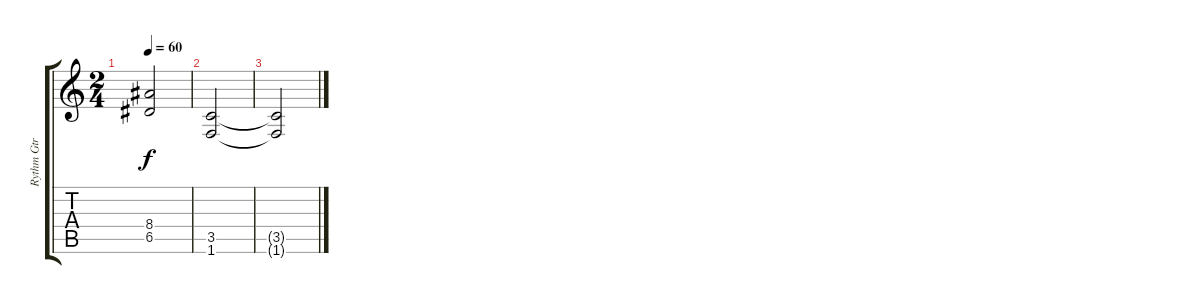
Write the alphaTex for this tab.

\track ("Rythm Gtr" "Rythm Gtr") {instrument distortionguitar}
\staff {score tabs}
\tuning (E4 B3 G3 D3 A2 E2) {hide}
\ts (2 4)
\tempo 60
\clef g2
\ks c
(8.4 6.5).2{dy f} |
(3.5 1.6).2 |
(3.5{t} 1.6{t}).2
